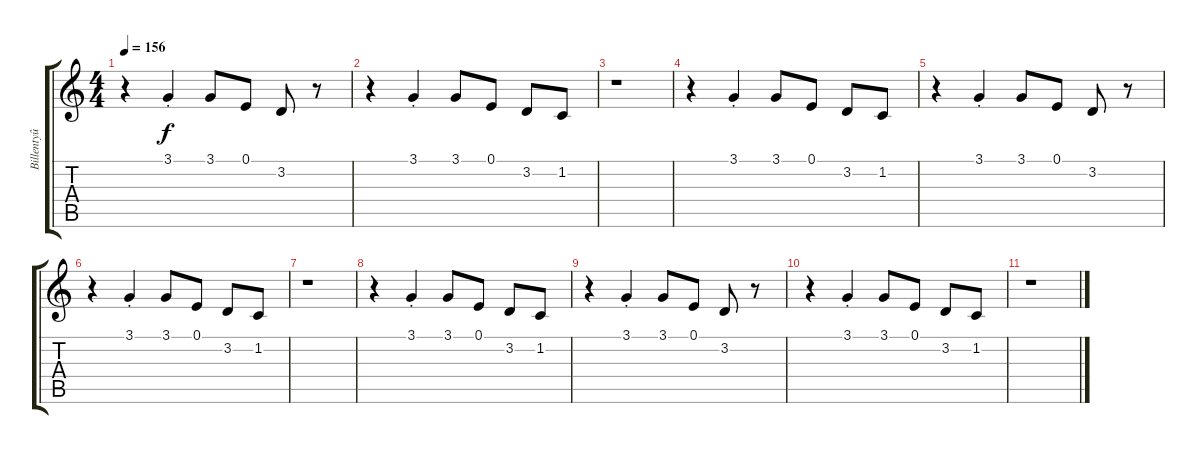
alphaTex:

\track ("Billentyû 1" "Billentyû ") {instrument pad1newage}
\staff {score tabs}
\tuning (E4 B3 G3 D3 A2 E2) {hide}
\ts (4 4)
\tempo 156
\clef g2
\ks c
r.4{dy f} 3.1{st}.4 3.1.8 0.1.8 3.2.8 r.8 |
r.4 3.1{st}.4 3.1.8 0.1.8 3.2.8 1.2.8 |
r.1 |
r.4 3.1{st}.4 3.1.8 0.1.8 3.2.8 1.2.8 |
r.4 3.1{st}.4 3.1.8 0.1.8 3.2.8 r.8 |
r.4 3.1{st}.4 3.1.8 0.1.8 3.2.8 1.2.8 |
r.1 |
r.4 3.1{st}.4 3.1.8 0.1.8 3.2.8 1.2.8 |
r.4 3.1{st}.4 3.1.8 0.1.8 3.2.8 r.8 |
r.4 3.1{st}.4 3.1.8 0.1.8 3.2.8 1.2.8 |
r.1
